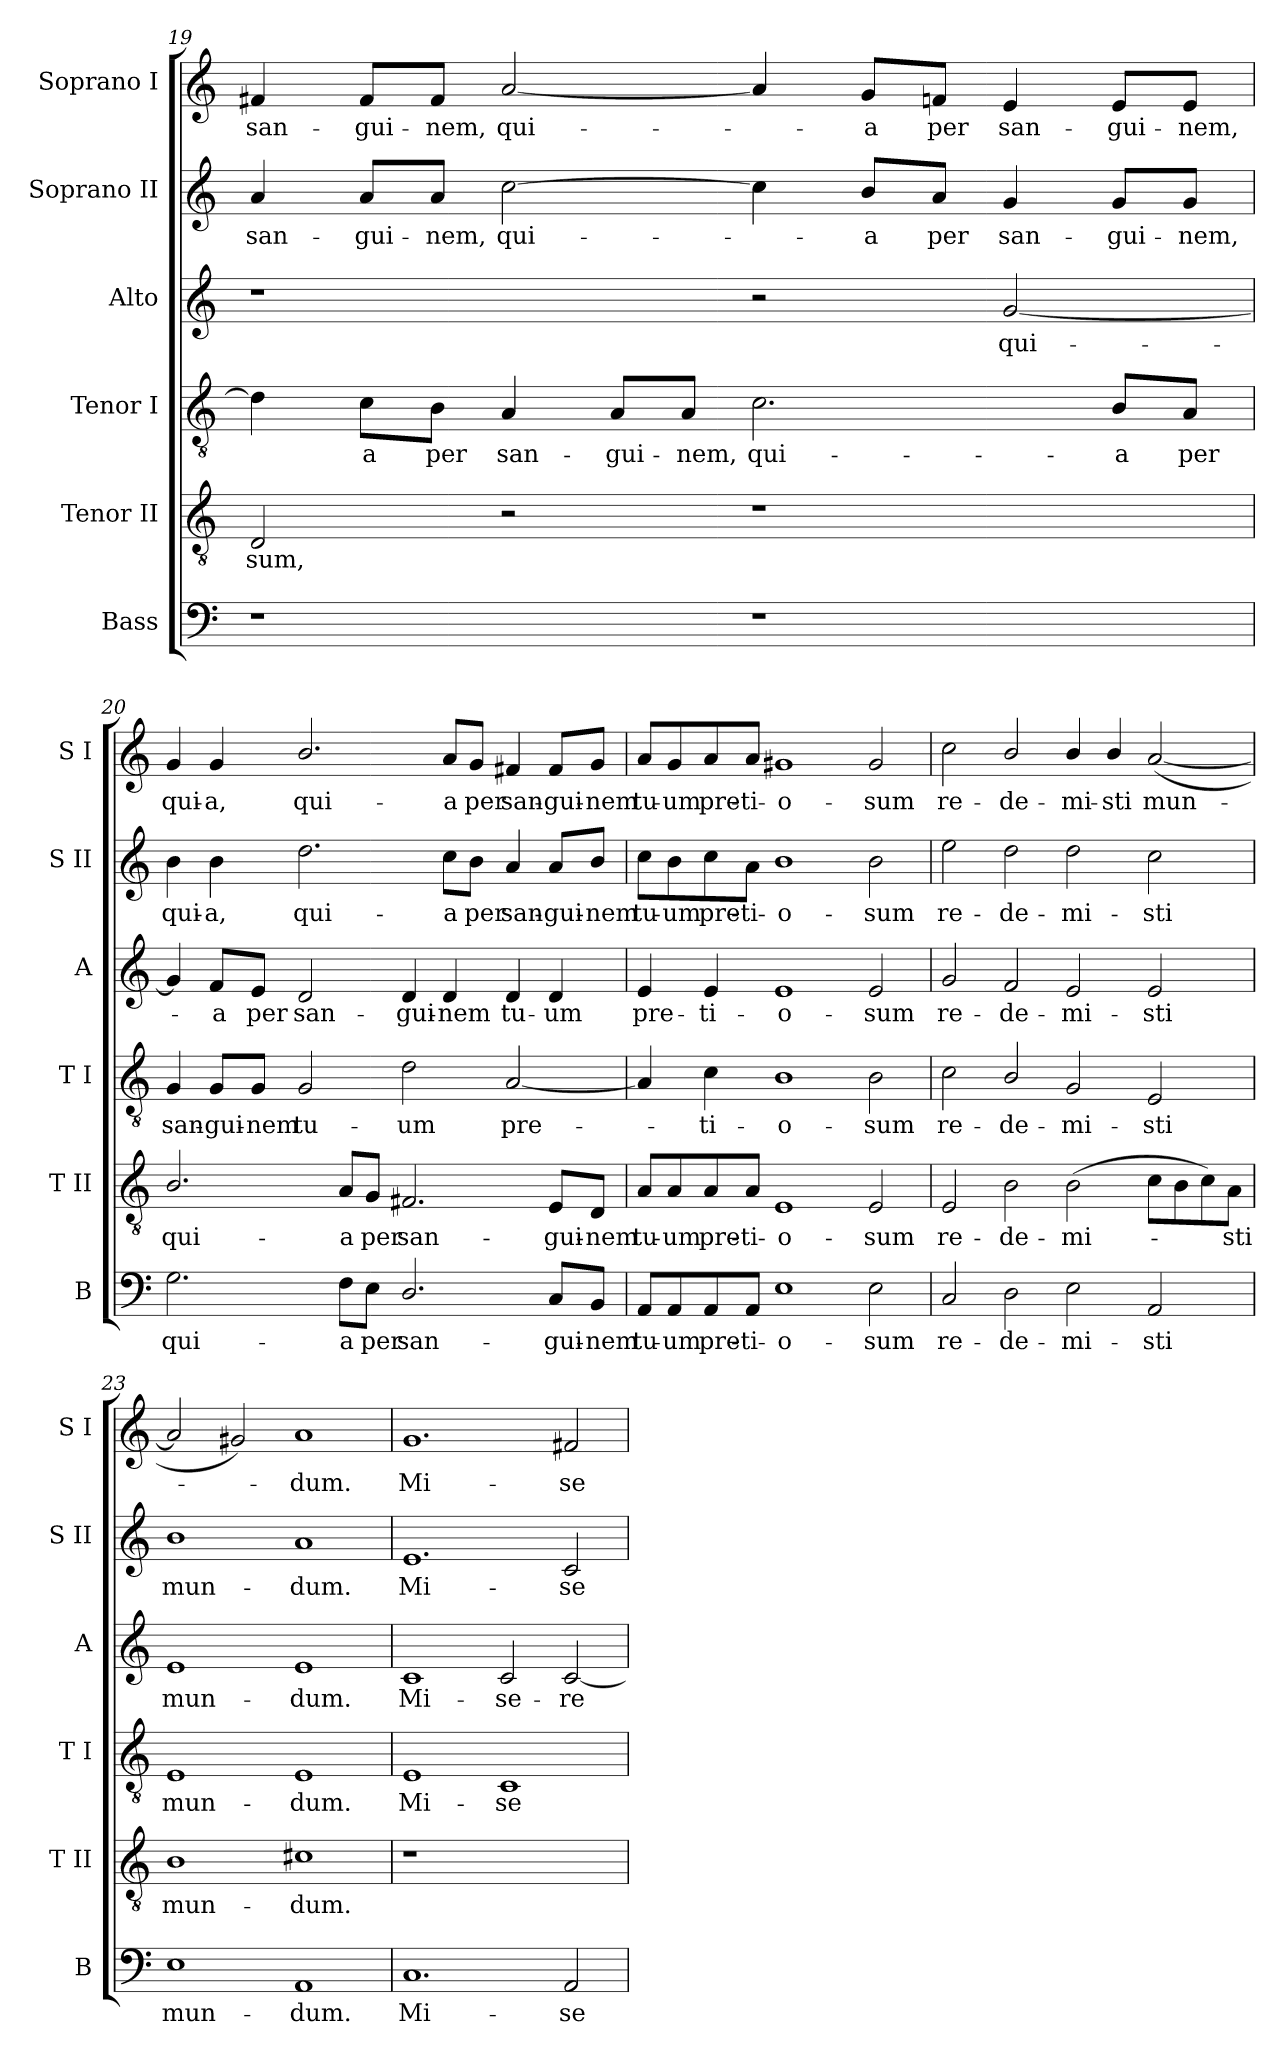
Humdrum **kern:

**kern	**text	**kern	**text	**kern	**text	**kern	**text	**kern	**text	**kern	**text
*part6	*part6	*part5	*part5	*part4	*part4	*part3	*part3	*part2	*part2	*part1	*part1
*staff6	*staff6	*staff5	*staff5	*staff4	*staff4	*staff3	*staff3	*staff2	*staff2	*staff1	*staff1
*I"Bass	*	*I"Tenor II	*	*I"Tenor I	*	*I"Alto	*	*I"Soprano II	*	*I"Soprano I	*
*I'B	*	*I'T II	*	*I'T I	*	*I'A	*	*I'S II	*	*I'S I	*
!!LO:PB:g=z
*clefF4	*	*clefGv2	*	*clefGv2	*	*clefG2	*	*clefG2	*	*clefG2	*
*k[]	*	*k[]	*	*k[]	*	*k[]	*	*k[]	*	*k[]	*
=19	=19	=19	=19	=19	=19	=19	=19	=19	=19	=19	=19
!	!	!	!LO:LY:b	!	!	!	!	!	!LO:LY:b	!	!LO:LY:b
1r	.	2D/	-sum,	4d\]	.	1r	.	4a/	san-	4f#X/	san-
!	!	!	!	!	!LO:LY:b	!	!	!	!LO:LY:b	!	!LO:LY:b
.	.	.	.	8c\L	a	.	.	8a/L	-gui-	8f#/L	-gui-
!	!	!	!	!	!LO:LY:b	!	!	!	!LO:LY:b	!	!LO:LY:b
.	.	.	.	8B\J	per	.	.	8a/J	-nem,	8f#/J	-nem,
!	!	!	!	!	!LO:LY:b	!	!	!	!LO:LY:b	!	!LO:LY:b
.	.	2r	.	4A/	san-	.	.	[2cc\	qui-	[2a/	qui-
!	!	!	!	!	!LO:LY:b	!	!	!	!	!	!
.	.	.	.	8A/L	-gui-	.	.	.	.	.	.
!	!	!	!	!	!LO:LY:b	!	!	!	!	!	!
.	.	.	.	8A/J	-nem,	.	.	.	.	.	.
!	!	!	!	!	!LO:LY:b	!	!	!	!	!	!
1r	.	1r	.	2.c\	qui-	2r	.	4cc\]	.	4a/]	.
!	!	!	!	!	!	!	!	!	!LO:LY:b	!	!LO:LY:b
.	.	.	.	.	.	.	.	8b/L	a	8g/L	a
!	!	!	!	!	!	!	!	!	!LO:LY:b	!	!LO:LY:b
.	.	.	.	.	.	.	.	8a/J	per	8fn/J	per
!	!	!	!	!	!	!	!LO:LY:b	!	!LO:LY:b	!	!LO:LY:b
.	.	.	.	.	.	[2g/	qui-	4g/	san-	4e/	san-
!	!	!	!	!	!LO:LY:b	!	!	!	!LO:LY:b	!	!LO:LY:b
.	.	.	.	8B/L	-a	.	.	8g/L	-gui-	8e/L	-gui-
!	!	!	!	!	!LO:LY:b	!	!	!	!LO:LY:b	!	!LO:LY:b
.	.	.	.	8A/J	per	.	.	8g/J	-nem,	8e/J	-nem,
!!LO:LB:g=z
=20	=20	=20	=20	=20	=20	=20	=20	=20	=20	=20	=20
!	!LO:LY:b	!	!LO:LY:b	!	!LO:LY:b	!	!	!	!LO:LY:b	!	!LO:LY:b
2.G\	qui-	2.B/	qui-	4G/	san-	4g/]	.	4b\	qui-	4g/	qui-
!	!	!	!	!	!LO:LY:b	!	!LO:LY:b	!	!LO:LY:b	!	!LO:LY:b
.	.	.	.	8G/L	-gui-	8f/L	a	4b\	-a,	4g/	-a,
!	!	!	!	!	!LO:LY:b	!	!LO:LY:b	!	!	!	!
.	.	.	.	8G/J	-nem	8e/J	per	.	.	.	.
!	!	!	!	!	!LO:LY:b	!	!LO:LY:b	!	!LO:LY:b	!	!LO:LY:b
.	.	.	.	2G/	tu-	2d/	san-	2.dd\	qui-	2.b/	qui-
!	!LO:LY:b	!	!LO:LY:b	!	!	!	!	!	!	!	!
8F\L	-a	8A/L	-a	.	.	.	.	.	.	.	.
!	!LO:LY:b	!	!LO:LY:b	!	!	!	!	!	!	!	!
8E\J	per	8G/J	per	.	.	.	.	.	.	.	.
!	!LO:LY:b	!	!LO:LY:b	!	!LO:LY:b	!	!LO:LY:b	!	!	!	!
2.D/	san-	2.F#X/	san-	2d\	-um	4d/	-gui-	.	.	.	.
!	!	!	!	!	!	!	!LO:LY:b	!	!LO:LY:b	!	!LO:LY:b
.	.	.	.	.	.	4d/	-nem	8cc\L	-a	8a/L	-a
!	!	!	!	!	!	!	!	!	!LO:LY:b	!	!LO:LY:b
.	.	.	.	.	.	.	.	8b\J	per	8g/J	per
!	!	!	!	!	!LO:LY:b	!	!LO:LY:b	!	!LO:LY:b	!	!LO:LY:b
.	.	.	.	[2A/	pre-	4d/	tu-	4a/	san-	4f#X/	san-
!	!LO:LY:b	!	!LO:LY:b	!	!	!	!LO:LY:b	!	!LO:LY:b	!	!LO:LY:b
8C/L	-gui-	8E/L	-gui-	.	.	4d/	-um	8a/L	-gui-	8f#/L	-gui-
!	!LO:LY:b	!	!LO:LY:b	!	!	!	!	!	!LO:LY:b	!	!LO:LY:b
8BB/J	-nem	8D/J	-nem	.	.	.	.	8b/J	-nem	8g/J	-nem
!!LO:PB:g=z
=21	=21	=21	=21	=21	=21	=21	=21	=21	=21	=21	=21
!	!LO:LY:b	!	!LO:LY:b	!	!	!	!LO:LY:b	!	!LO:LY:b	!	!LO:LY:b
8AA/L	tu-	8A/L	tu-	4A/]	.	4e/	pre-	8cc\L	tu-	8a/L	tu-
!	!LO:LY:b	!	!LO:LY:b	!	!	!	!	!	!LO:LY:b	!	!LO:LY:b
8AA/	-um	8A/	-um	.	.	.	.	8b\	-um	8g/	-um
!	!LO:LY:b	!	!LO:LY:b	!	!LO:LY:b	!	!LO:LY:b	!	!LO:LY:b	!	!LO:LY:b
8AA/	pre-	8A/	pre-	4c\	ti-	4e/	-ti-	8cc\	pre-	8a/	pre-
!	!LO:LY:b	!	!LO:LY:b	!	!	!	!	!	!LO:LY:b	!	!LO:LY:b
8AA/J	-ti-	8A/J	-ti-	.	.	.	.	8a\J	-ti-	8a/J	-ti-
!	!LO:LY:b	!	!LO:LY:b	!	!LO:LY:b	!	!LO:LY:b	!	!LO:LY:b	!	!LO:LY:b
1E	-o-	1E	-o-	1B	-o-	1e	-o-	1b	-o-	1g#X	-o-
!	!LO:LY:b	!	!LO:LY:b	!	!LO:LY:b	!	!LO:LY:b	!	!LO:LY:b	!	!LO:LY:b
2E\	-sum	2E/	-sum	2B\	-sum	2e/	-sum	2b\	-sum	2g#/	-sum
=22	=22	=22	=22	=22	=22	=22	=22	=22	=22	=22	=22
!	!LO:LY:b	!	!LO:LY:b	!	!LO:LY:b	!	!LO:LY:b	!	!LO:LY:b	!	!LO:LY:b
2C/	re-	2E/	re-	2c\	re-	2g/	re-	2ee\	re-	2cc\	re-
!	!LO:LY:b	!	!LO:LY:b	!	!LO:LY:b	!	!LO:LY:b	!	!LO:LY:b	!	!LO:LY:b
2D\	-de-	2B\	-de-	2B/	-de-	2f/	-de-	2dd\	-de-	2b/	-de-
!	!LO:LY:b	!	!LO:LY:b	!	!LO:LY:b	!	!LO:LY:b	!	!LO:LY:b	!	!LO:LY:b
2E\	-mi-	(>2B\	-mi-	2G/	-mi-	2e/	-mi-	2dd\	-mi-	4b/	-mi-
!	!	!	!	!	!	!	!	!	!	!	!LO:LY:b
.	.	.	.	.	.	.	.	.	.	4b/	-sti
!	!LO:LY:b	!	!	!	!LO:LY:b	!	!LO:LY:b	!	!LO:LY:b	!	!LO:LY:b
2AA/	-sti	8c\L	.	2E/	-sti	2e/	-sti	2cc\	-sti	(<[2a/	mun-
.	.	8B\	.	.	.	.	.	.	.	.	.
.	.	8c\)	.	.	.	.	.	.	.	.	.
!	!	!	!LO:LY:b	!	!	!	!	!	!	!	!
.	.	8A\J	sti	.	.	.	.	.	.	.	.
=23	=23	=23	=23	=23	=23	=23	=23	=23	=23	=23	=23
!	!LO:LY:b	!	!LO:LY:b	!	!LO:LY:b	!	!LO:LY:b	!	!LO:LY:b	!	!
1E	mun-	1B	mun-	1E	mun-	1e	mun-	1b	mun-	2a/]	.
.	.	.	.	.	.	.	.	.	.	2g#X/)	.
!	!LO:LY:b	!	!LO:LY:b	!	!LO:LY:b	!	!LO:LY:b	!	!LO:LY:b	!	!LO:LY:b
1AA	-dum.	1c#X	-dum.	1E	-dum.	1e	-dum.	1a	-dum.	1a	dum.
=24	=24	=24	=24	=24	=24	=24	=24	=24	=24	=24	=24
!	!LO:LY:b	!	!	!	!LO:LY:b	!	!LO:LY:b	!	!LO:LY:b	!	!LO:LY:b
1.C	Mi-	1r	.	1E	Mi-	1c	Mi-	1.e	Mi-	1.g	Mi-
!	!	!	!	!	!LO:LY:b	!	!LO:LY:b	!	!	!	!
.	.	1ryy	.	1C	-se-	2c/	-se-	.	.	.	.
!	!LO:LY:b	!	!	!	!	!	!LO:LY:b	!	!LO:LY:b	!	!LO:LY:b
2AA/	-se-	.	.	.	.	[2c/	-re-	2c/	-se-	2f#X/	-se-
=	=	=	=	=	=	=	=	=	=	=	=
*-	*-	*-	*-	*-	*-	*-	*-	*-	*-	*-	*-
